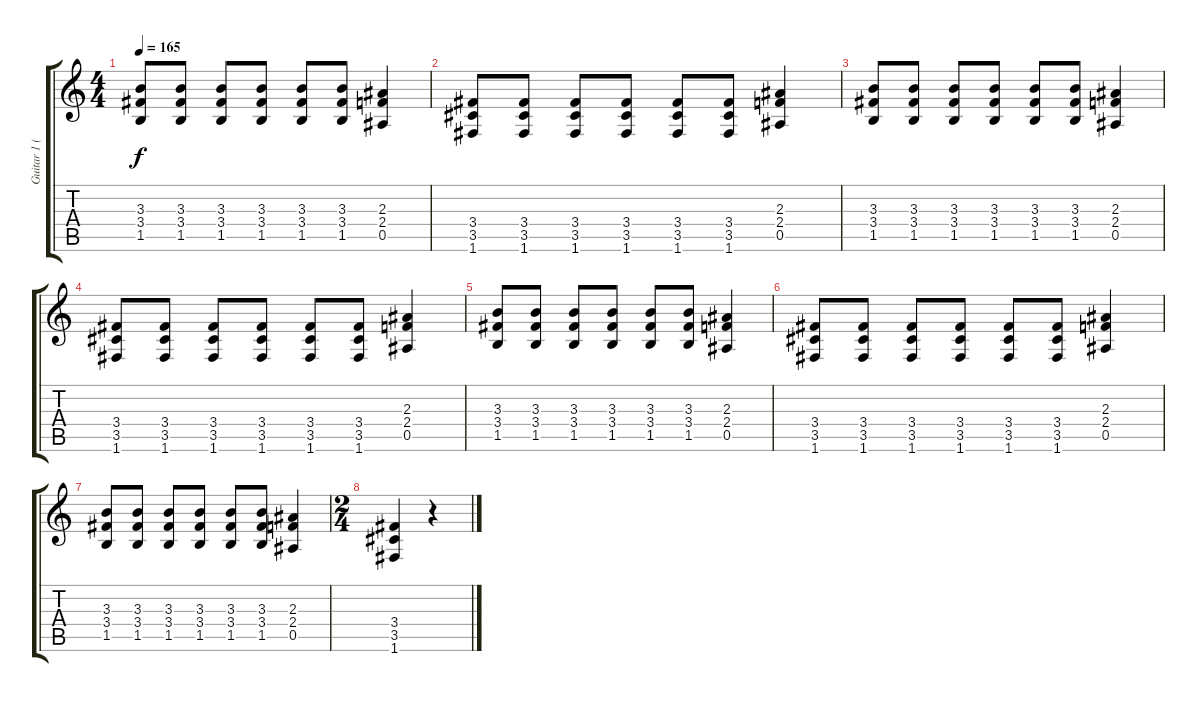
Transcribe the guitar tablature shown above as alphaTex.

\track ("Guitar 1 (Distortion)" "Guitar 1 (") {instrument overdrivenguitar}
\staff {score tabs}
\tuning (F4 C4 Ab3 Eb3 Bb2 F2) {hide}
\ts (4 4)
\tempo 165
\clef g2
\ks c
(3.3 3.4 1.5).8{dy f} (3.3 3.4 1.5).8 (3.3 3.4 1.5).8 (3.3 3.4 1.5).8 (3.3 3.4 1.5).8 (3.3 3.4 1.5).8 (2.3 2.4 0.5).4 |
(3.4 3.5 1.6).8 (3.4 3.5 1.6).8 (3.4 3.5 1.6).8 (3.4 3.5 1.6).8 (3.4 3.5 1.6).8 (3.4 3.5 1.6).8 (2.3 2.4 0.5).4 |
(3.3 3.4 1.5).8 (3.3 3.4 1.5).8 (3.3 3.4 1.5).8 (3.3 3.4 1.5).8 (3.3 3.4 1.5).8 (3.3 3.4 1.5).8 (2.3 2.4 0.5).4 |
(3.4 3.5 1.6).8 (3.4 3.5 1.6).8 (3.4 3.5 1.6).8 (3.4 3.5 1.6).8 (3.4 3.5 1.6).8 (3.4 3.5 1.6).8 (2.3 2.4 0.5).4 |
(3.3 3.4 1.5).8 (3.3 3.4 1.5).8 (3.3 3.4 1.5).8 (3.3 3.4 1.5).8 (3.3 3.4 1.5).8 (3.3 3.4 1.5).8 (2.3 2.4 0.5).4 |
(3.4 3.5 1.6).8 (3.4 3.5 1.6).8 (3.4 3.5 1.6).8 (3.4 3.5 1.6).8 (3.4 3.5 1.6).8 (3.4 3.5 1.6).8 (2.3 2.4 0.5).4 |
(3.3 3.4 1.5).8 (3.3 3.4 1.5).8 (3.3 3.4 1.5).8 (3.3 3.4 1.5).8 (3.3 3.4 1.5).8 (3.3 3.4 1.5).8 (2.3 2.4 0.5).4 |
\ts (2 4)
(3.4 3.5 1.6).4 r.4
